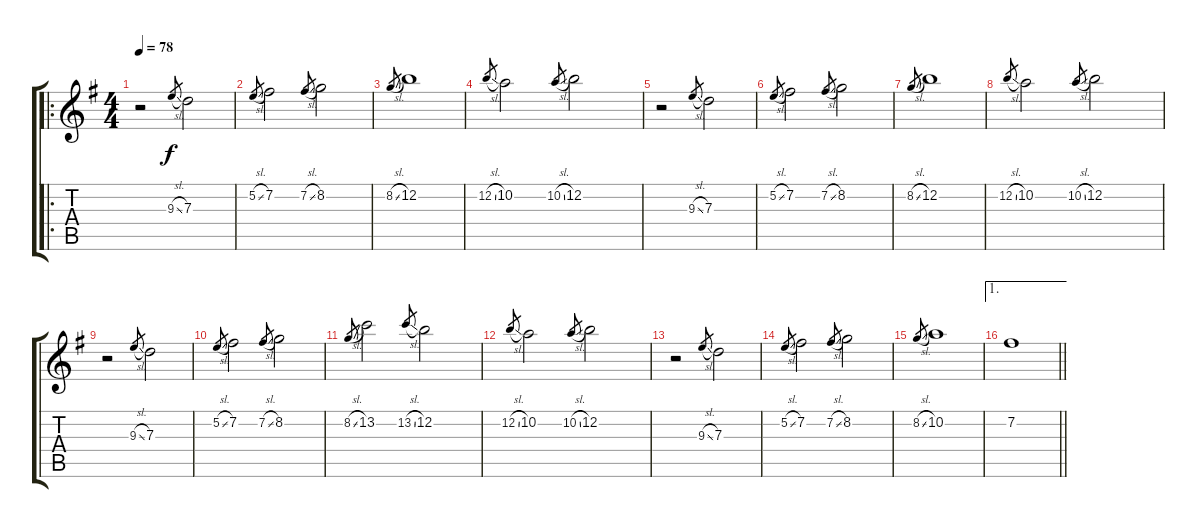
\track "" {instrument acousticguitarsteel}
\staff {score tabs}
\tuning (E4 B3 G3 D3 A2 E2) {hide}
\ro
\ts (4 4)
\tempo 78
\clef g2
\ks g
r.2{dy f} 9.3{sl}.8{gr} 7.3.2 |
5.2{sl}.8{gr} 7.2.2 7.2{sl}.8{gr} 8.2.2 |
8.2{sl}.8{gr} 12.2.1 |
12.2{sl}.8{gr} 10.2.2 10.2{sl}.8{gr} 12.2.2 |
r.2 9.3{sl}.8{gr} 7.3.2 |
5.2{sl}.8{gr} 7.2.2 7.2{sl}.8{gr} 8.2.2 |
8.2{sl}.8{gr} 12.2.1 |
12.2{sl}.8{gr} 10.2.2 10.2{sl}.8{gr} 12.2.2 |
r.2 9.3{sl}.8{gr} 7.3.2 |
5.2{sl}.8{gr} 7.2.2 7.2{sl}.8{gr} 8.2.2 |
8.2{sl}.8{gr} 13.2.2 13.2{sl}.8{gr} 12.2.2 |
12.2{sl}.8{gr} 10.2.2 10.2{sl}.8{gr} 12.2.2 |
r.2 9.3{sl}.8{gr} 7.3.2 |
5.2{sl}.8{gr} 7.2.2 7.2{sl}.8{gr} 8.2.2 |
8.2{sl}.8{gr} 10.2.1 |
\ae 1
\barLineRight lightlight
7.2.1
